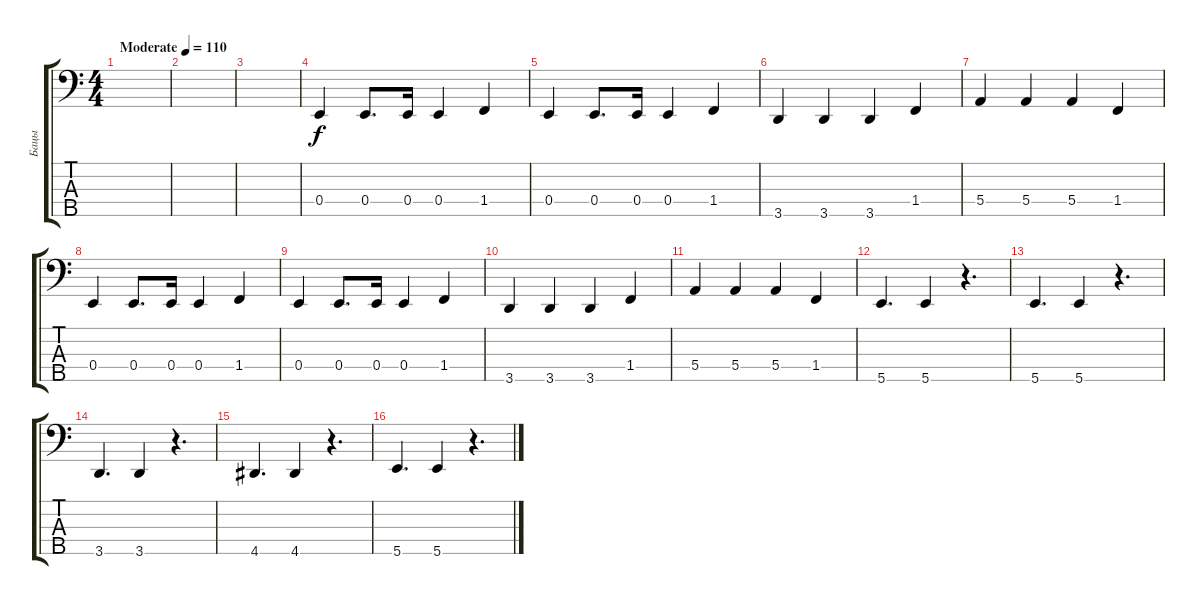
\track ("Бацы" "Бацы") {instrument electricbasspick}
\staff {score tabs}
\tuning (G2 D2 A1 E1 B0) {hide}
\ts (4 4)
\tempo (110 "Moderate")
\clef f4
\ks c
|
|
|
0.4.4 0.4.8{d} 0.4.16 0.4.4 1.4.4 |
0.4.4 0.4.8{d} 0.4.16 0.4.4 1.4.4 |
3.5.4 3.5.4 3.5.4 1.4.4 |
5.4.4 5.4.4 5.4.4 1.4.4 |
0.4.4 0.4.8{d} 0.4.16 0.4.4 1.4.4 |
0.4.4 0.4.8{d} 0.4.16 0.4.4 1.4.4 |
3.5.4 3.5.4 3.5.4 1.4.4 |
5.4.4 5.4.4 5.4.4 1.4.4 |
5.5.4{d} 5.5.4 r.4{d} |
5.5.4{d} 5.5.4 r.4{d} |
3.5.4{d} 3.5.4 r.4{d} |
4.5.4{d} 4.5.4 r.4{d} |
5.5.4{d} 5.5.4 r.4{d}
